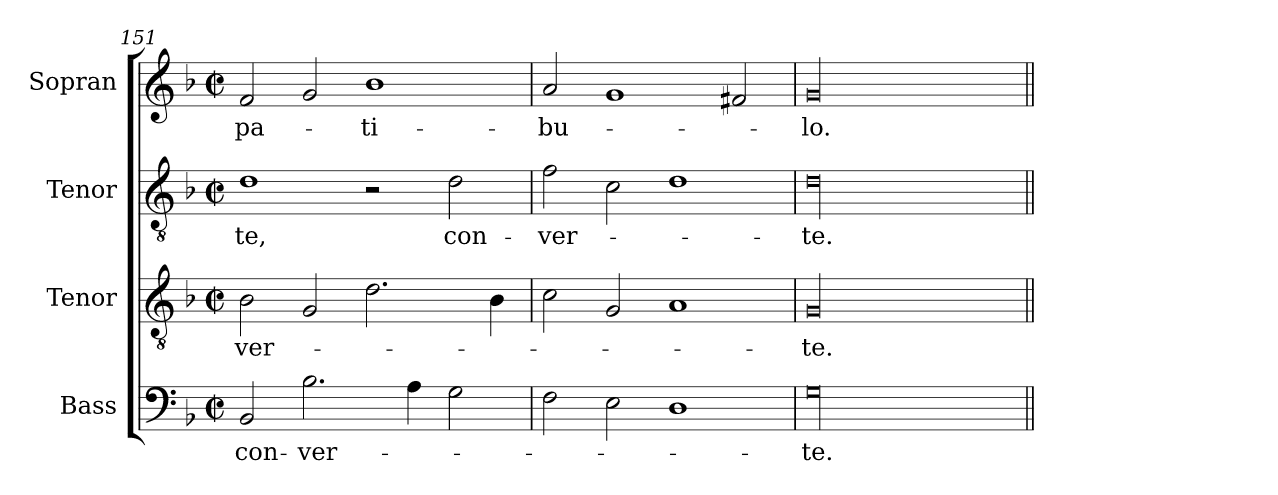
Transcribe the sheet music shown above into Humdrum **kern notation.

**kern	**text	**kern	**text	**kern	**text	**kern	**text
*part4	*part4	*part3	*part3	*part2	*part2	*part1	*part1
*staff4	*staff4	*staff3	*staff3	*staff2	*staff2	*staff1	*staff1
*I"Bass	*	*I"Tenor	*	*I"Tenor	*	*I"Sopran	*
*	*	*I'Tenor	*	*	*	*	*
*clefF4	*	*clefGv2	*	*clefGv2	*	*clefG2	*
*	*	*ITrd7c12	*	*ITrd7c12	*	*	*
*k[b-]	*	*k[b-]	*	*k[b-]	*	*k[b-]	*
*F:	*	*F:	*	*F:	*	*F:	*
*M2/2	*	*M2/2	*	*M2/2	*	*M2/2	*
*met(c|)	*	*met(c|)	*	*met(c|)	*	*met(c|)	*
=151	=151	=151	=151	=151	=151	=151	=151
!	!LO:LY:b:color=#000000	!	!	!	!	!	!
!	!	!	!LO:LY:b:color=#000000	!	!	!	!
!	!	!	!	!	!LO:LY:b:color=#000000	!	!
!	!	!	!	!	!	!	!LO:LY:b:color=#000000
2BB-i/	con-	2BB-i\	-ver-	1Di	-te,	2fi/	pa-
!	!LO:LY:b:color=#000000	!	!	!	!	!	!
2.B-i\	-ver-	2GGi/	.	.	.	2gi/	.
!	!	!	!	!	!	!	!LO:LY:b:color=#000000
.	.	2.Di\	.	2r	.	1b-i	-ti-
4Ai\	.	.	.	.	.	.	.
!	!	!	!	!	!LO:LY:b:color=#000000	!	!
2Gi\	.	.	.	2Di\	con-	.	.
.	.	4BB-i\	.	.	.	.	.
=152	=152	=152	=152	=152	=152	=152	=152
!	!	!	!	!	!LO:LY:b:color=#000000	!	!
!	!	!	!	!	!	!	!LO:LY:b:color=#000000
2Fi\	.	2Ci\	.	2Fi\	-ver-	2ai/	-bu-
2Ei\	.	2GGi/	.	2Ci\	.	1gi	.
1Di	.	1AAi	.	1Di	.	.	.
.	.	.	.	.	.	2f#Xi/	.
=153	=153	=153	=153	=153	=153	=153	=153
!	!LO:LY:b:color=#000000	!	!	!	!	!	!
!	!	!	!LO:LY:b:color=#000000	!	!	!	!
!	!	!	!	!	!LO:LY:b:color=#000000	!	!
!	!	!	!	!	!	!	!LO:LY:b:color=#000000
00Gi	-te.	00GGi	-te.	00Di	-te.	00gi	-lo.
=||	=||	=||	=||	=||	=||	=||	=||
*-	*-	*-	*-	*-	*-	*-	*-
